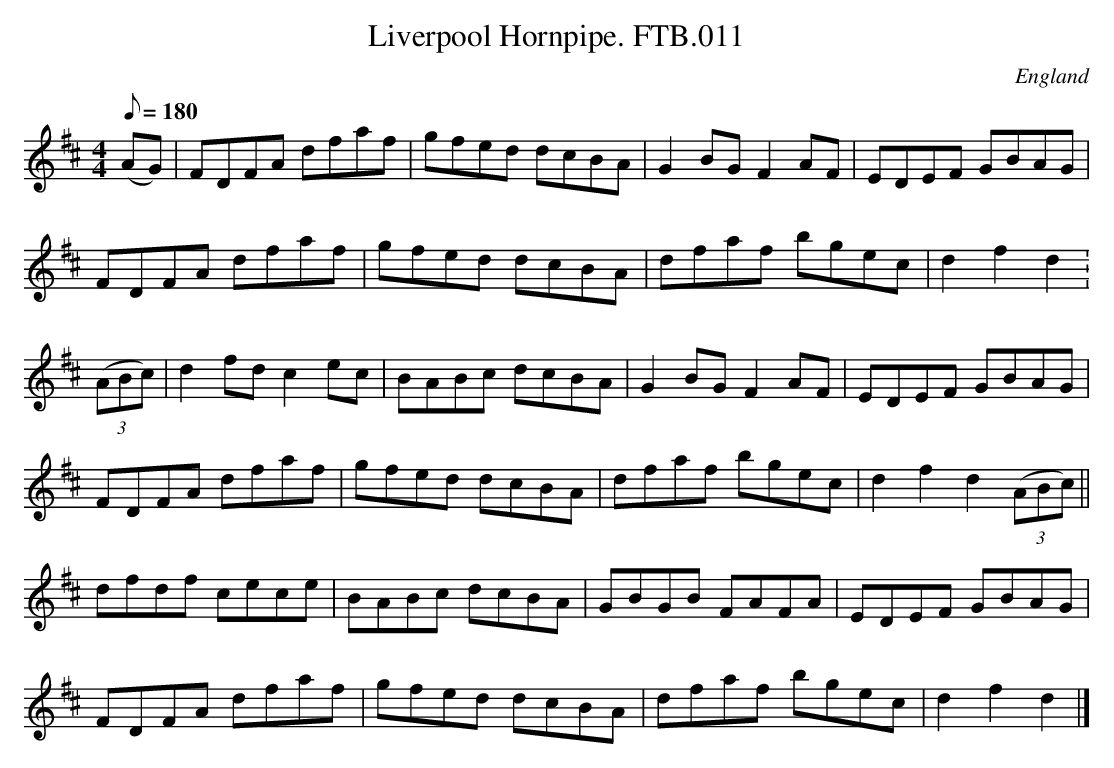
X:1
T:Liverpool Hornpipe. FTB.011
M:4/4
Q:180
O:England
K:D major
(AG)|FDFA dfaf|gfed dcBA|G2BGF2AF|EDEF GBAG|
FDFA dfaf|gfed dcBA|dfaf bgec|d2f2d2:
((3ABc)|d2fdc2ec|BABc dcBA|G2BGF2AF|EDEF GBAG|
FDFA dfaf|gfed dcBA|dfaf bgec|d2f2d2((3ABc)||
dfdf cece|BABc dcBA|GBGB FAFA|EDEF GBAG|
FDFA dfaf|gfed dcBA|dfaf bgec|d2f2d2|]
